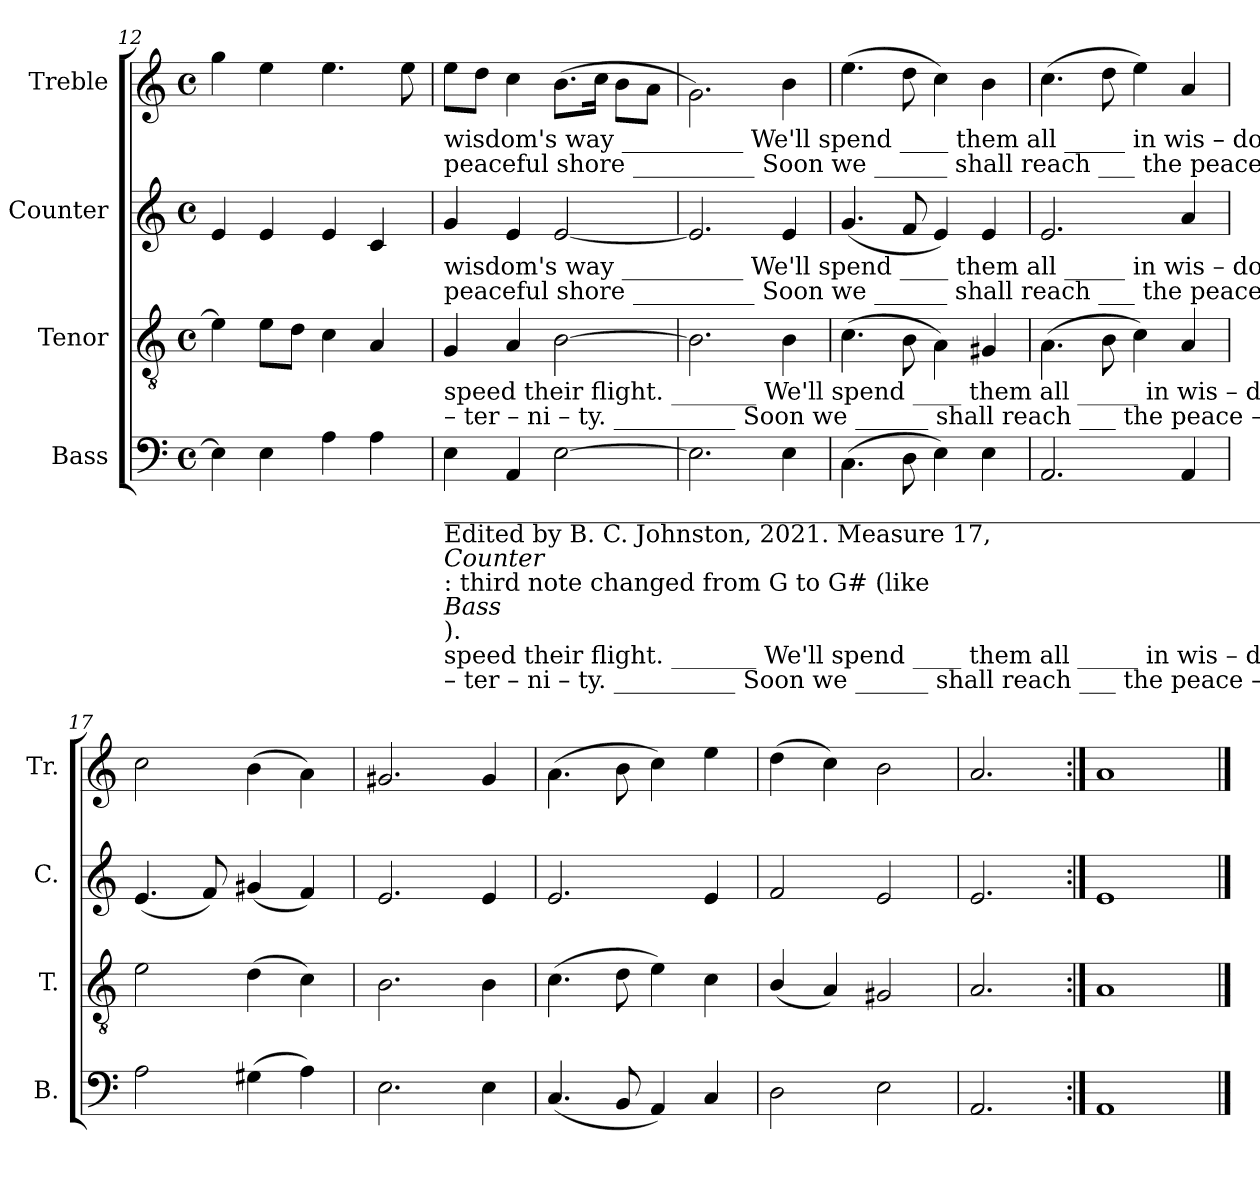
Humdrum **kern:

**kern	**kern	**kern	**kern
*part4	*part3	*part2	*part1
*staff4	*staff3	*staff2	*staff1
*I"Bass	*I"Tenor	*I"Counter	*I"Treble
*I'B.	*I'T.	*I'C.	*I'Tr.
*clefF4	*clefGv2	*clefG2	*clefG2
*k[]	*k[]	*k[]	*k[]
*M4/4	*M4/4	*M4/4	*M4/4
*met(c)	*met(c)	*met(c)	*met(c)
=12	=12	=12	=12
4E\]	4e\]	4e/	4gg\
4E\	8e\L	4e/	4ee\
.	8d\J	.	.
4A\	4c\	4e/	4.ee\
4A\	4A/	4c/	.
.	.	.	8ee\
!!LO:LB:g=z
=13	=13	=13	=13
!	!	!	!LO:TX:b:t=wisdom's  way __________ We'll spend ____ them  all _____  in   wis    –    dom's    way,  And let ____  them  speed their flight.
!	!	!	!LO:TX:b:t=peaceful  shore __________ Soon we ______ shall  reach ___  the peace  –   ful       shore   Of  blest ____  e  –  ter   –   ni   –  ty.
!	!	!LO:TX:b:t=wisdom's  way __________ We'll spend ____ them  all _____  in   wis    –    dom's    way,  And let ____  them  speed their flight.	!
!	!	!LO:TX:b:t=peaceful  shore __________ Soon we ______ shall  reach ___  the peace  –   ful       shore   Of  blest ____  e  –  ter   –   ni   –  ty.	!
!	!LO:TX:b:t=speed their flight. _______ We'll spend ____ them  all _____  in   wis    –    dom's    way,  And let ____  them  speed their flight.	!	!
!	!LO:TX:b:t=– ter – ni  – ty.  __________ Soon we ______ shall  reach ___  the peace  –   ful       shore   Of  blest ____  e  –  ter   –   ni   –  ty.	!	!
!LO:TX:b:t=__________________________________________________________________________________	!	!	!
!LO:TX:b:t=Edited by B. C. Johnston, 2021. Measure 17,	!	!	!
!LO:TX:b:i:t=Counter	!	!	!
!LO:TX:b:t=&colon; third note changed from G to G# (like	!	!	!
!LO:TX:b:i:t=Bass	!	!	!
!LO:TX:b:t=).	!	!	!
!LO:TX:b:t=speed their flight. _______ We'll spend ____ them  all _____  in   wis    –    dom's    way,  And let ____  them  speed their flight.	!	!	!
!LO:TX:b:t=– ter – ni  – ty.  __________ Soon we ______ shall  reach ___  the peace  –   ful       shore   Of  blest ____  e  –  ter   –   ni   –  ty.	!	!	!
4E\	4G/	4g/	8ee\L
.	.	.	8dd\J
4AA/	4A/	4e/	4cc\
[2E\	[2B\	[2e/	(>8.b\L
.	.	.	16cc\Jk
.	.	.	8b\L
.	.	.	8a\J
=14	=14	=14	=14
2.E\]	2.B\]	2.e/]	2.g\)
4E\	4B\	4e/	4b\
=15	=15	=15	=15
(>4.C\	(>4.c\	(<4.g/	(>4.ee\
8D\	8B\	8f/	8dd\
4E\)	4A\)	4e/)	4cc\)
4E\	4G#X/	4e/	4b\
=16	=16	=16	=16
2.AA/	(>4.A\	2.e/	(>4.cc\
.	8B\	.	8dd\
.	4c\)	.	4ee\)
4AA/	4A/	4a/	4a/
=17	=17	=17	=17
2A\	2e\	(<4.e/	2cc\
.	.	8f/)	.
(>4G#X\	(>4d\	(<4g#X/	(>4b\
4A\)	4c\)	4f/)	4a\)
=18	=18	=18	=18
2.E\	2.B\	2.e/	2.g#X/
4E\	4B\	4e/	4g#/
=19	=19	=19	=19
(<4.C/	(>4.c\	2.e/	(>4.a\
8BB/	8d\	.	8b\
4AA/)	4e\)	.	4cc\)
4C/	4c\	4e/	4ee\
=20	=20	=20	=20
2D\	(<4B/	2f/	(>4dd\
.	4A/)	.	4cc\)
2E\	2G#X/	2e/	2b\
=21	=21	=21	=21
2.AA/	2.A/	2.e/	2.a/
=22:|!	=22:|!	=22:|!	=22:|!
1AA	1A	1e	1a
==	==	==	==
*-	*-	*-	*-
